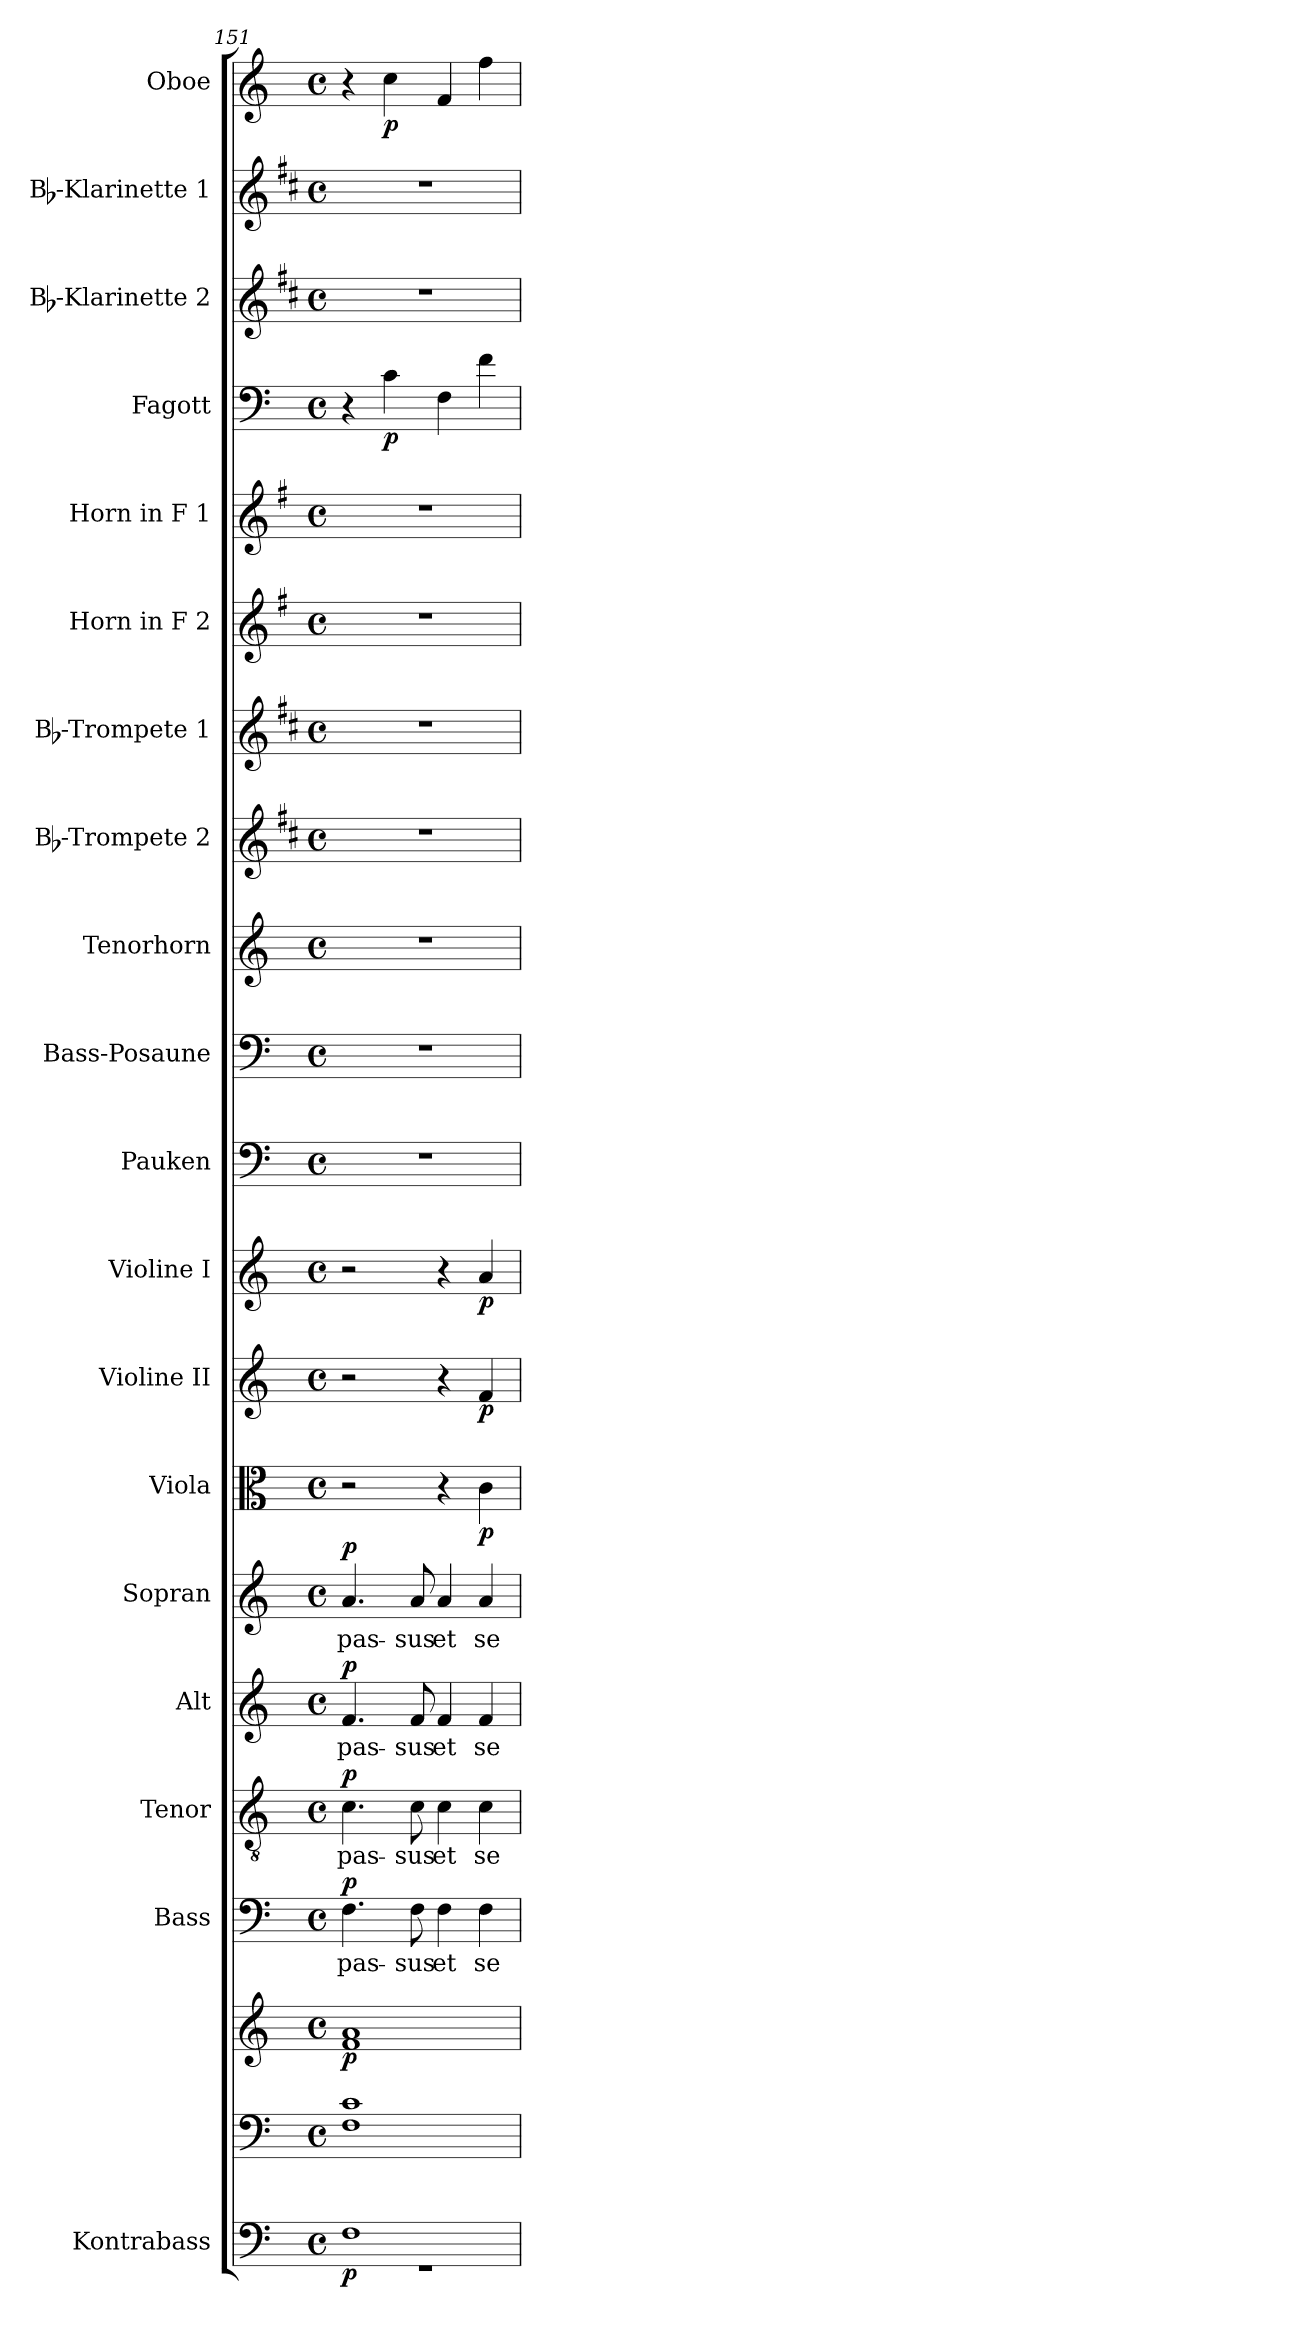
**kern	**dynam	**kern	**kern	**dynam	**kern	**text	**dynam	**kern	**text	**dynam	**kern	**text	**dynam	**kern	**text	**dynam	**kern	**dynam	**kern	**dynam	**kern	**dynam	**kern	**kern	**kern	**kern	**kern	**kern	**kern	**kern	**dynam	**kern	**kern	**kern	**dynam
*part20	*part20	*part19	*part19	*part19	*part18	*part18	*part18	*part17	*part17	*part17	*part16	*part16	*part16	*part15	*part15	*part15	*part14	*part14	*part13	*part13	*part12	*part12	*part11	*part10	*part9	*part8	*part7	*part6	*part5	*part4	*part4	*part3	*part2	*part1	*part1
*staff21	*staff21	*staff20	*staff19	*staff19/20	*staff18	*staff18	*staff18	*staff17	*staff17	*staff17	*staff16	*staff16	*staff16	*staff15	*staff15	*staff15	*staff14	*staff14	*staff13	*staff13	*staff12	*staff12	*staff11	*staff10	*staff9	*staff8	*staff7	*staff6	*staff5	*staff4	*staff4	*staff3	*staff2	*staff1	*staff1
*I"Kontrabass	*	*	*	*	*I"Bass	*	*	*I"Tenor	*	*	*I"Alt	*	*	*I"Sopran	*	*	*I"Viola	*	*I"Violine II	*	*I"Violine I	*	*I"Pauken	*I"Bass-Posaune	*I"Tenorhorn	*I"Bb-Trompete 2	*I"Bb-Trompete 1	*I"Horn in F 2	*I"Horn in F 1	*I"Fagott	*	*I"Bb-Klarinette 2	*I"Bb-Klarinette 1	*I"Oboe	*
*I'Kb.	*	*	*	*	*I'B.	*	*	*I'T.	*	*	*I'A.	*	*	*I'S.	*	*	*I'Vla.	*	*I'Vl. II	*	*I'Vl. I	*	*I'Pk.	*I'B. Pos.	*I'T. Hrn.	*I'Bb Trp. 2	*I'Bb Trp. 1	*	*	*I'Fg.	*	*I'Bb Kl. 2	*I'Bb Kl. 1	*I'Ob.	*
*clefF4	*	*clefF4	*clefG2	*	*clefF4	*	*	*clefGv2	*	*	*clefG2	*	*	*clefG2	*	*	*clefC3	*	*clefG2	*	*clefG2	*	*clefF4	*clefF4	*clefG2	*clefG2	*clefG2	*clefG2	*clefG2	*clefF4	*	*clefG2	*clefG2	*clefG2	*
*ITrd7c12	*	*	*	*	*	*	*	*	*	*	*	*	*	*	*	*	*	*	*	*	*	*	*	*	*ITrd8c14	*ITrd1c2	*ITrd1c2	*ITrd4c7	*ITrd4c7	*	*	*ITrd1c2	*ITrd1c2	*	*
*k[]	*	*k[]	*k[]	*	*k[]	*	*	*k[]	*	*	*k[]	*	*	*k[]	*	*	*k[]	*	*k[]	*	*k[]	*	*k[]	*k[]	*k[]	*k[]	*k[]	*k[]	*k[]	*k[]	*	*k[]	*k[]	*k[]	*
*C:	*	*C:	*C:	*	*C:	*	*	*C:	*	*	*C:	*	*	*C:	*	*	*C:	*	*C:	*	*C:	*	*C:	*C:	*C:	*C:	*C:	*C:	*C:	*C:	*	*C:	*C:	*C:	*
*M4/4	*	*M4/4	*M4/4	*	*M4/4	*	*	*M4/4	*	*	*M4/4	*	*	*M4/4	*	*	*M4/4	*	*M4/4	*	*M4/4	*	*M4/4	*M4/4	*M4/4	*M4/4	*M4/4	*M4/4	*M4/4	*M4/4	*	*M4/4	*M4/4	*M4/4	*
*met(c)	*	*met(c)	*met(c)	*	*met(c)	*	*	*met(c)	*	*	*met(c)	*	*	*met(c)	*	*	*met(c)	*	*met(c)	*	*met(c)	*	*met(c)	*met(c)	*met(c)	*met(c)	*met(c)	*met(c)	*met(c)	*met(c)	*	*met(c)	*met(c)	*met(c)	*
=151	=151	=151	=151	=151	=151	=151	=151	=151	=151	=151	=151	=151	=151	=151	=151	=151	=151	=151	=151	=151	=151	=151	=151	=151	=151	=151	=151	=151	=151	=151	=151	=151	=151	=151	=151
*^	*	*^	*	*	*	*	*	*	*	*	*	*	*	*	*	*	*	*	*	*	*	*	*	*	*	*	*	*	*	*	*	*	*	*	*
!	!	!LO:DY:b	!	!	!	!LO:DY:b	!	!LO:LY:b	!LO:DY:a	!	!LO:LY:b	!LO:DY:a	!	!LO:LY:b	!LO:DY:a	!	!LO:LY:b	!LO:DY:a	!	!	!	!	!	!	!	!	!	!	!	!	!	!	!	!	!	!	!
1FF	1rGG	p	1c!	1F!	1f! 1a!	p	4.F\	pas-	p	4.c\	pas-	p	4.f/	pas-	p	4.a/	pas-	p	2r	.	2r	.	2r	.	1r	1r	1r	1r	1r	1r	1r	4r	.	1r	1r	4r	.
!	!	!	!	!	!	!	!	!	!	!	!	!	!	!	!	!	!	!	!	!	!	!	!	!	!	!	!	!	!	!	!	!	!LO:DY:b	!	!	!	!LO:DY:b
.	.	.	.	.	.	.	.	.	.	.	.	.	.	.	.	.	.	.	.	.	.	.	.	.	.	.	.	.	.	.	.	4c\	p	.	.	4cc\	p
!	!	!	!	!	!	!	!	!LO:LY:b	!	!	!LO:LY:b	!	!	!LO:LY:b	!	!	!LO:LY:b	!	!	!	!	!	!	!	!	!	!	!	!	!	!	!	!	!	!	!	!
.	.	.	.	.	.	.	8F\	-sus	.	8c\	-sus	.	8f/	-sus	.	8a/	-sus	.	.	.	.	.	.	.	.	.	.	.	.	.	.	.	.	.	.	.	.
!	!	!	!	!	!	!	!	!LO:LY:b	!	!	!LO:LY:b	!	!	!LO:LY:b	!	!	!LO:LY:b	!	!	!	!	!	!	!	!	!	!	!	!	!	!	!	!	!	!	!	!
.	.	.	.	.	.	.	4F\	et	.	4c\	et	.	4f/	et	.	4a/	et	.	4r	.	4r	.	4r	.	.	.	.	.	.	.	.	4F\	.	.	.	4f/	.
!	!	!	!	!	!	!	!	!LO:LY:b	!	!	!LO:LY:b	!	!	!LO:LY:b	!	!	!LO:LY:b	!	!	!LO:DY:b	!	!LO:DY:b	!	!LO:DY:b	!	!	!	!	!	!	!	!	!	!	!	!	!
.	.	.	.	.	.	.	4F\	se-	.	4c\	se-	.	4f/	se-	.	4a/	se-	.	4c\	p	4f/	p	4a/	p	.	.	.	.	.	.	.	4f\	.	.	.	4ff\	.
*v	*v	*	*	*	*	*	*	*	*	*	*	*	*	*	*	*	*	*	*	*	*	*	*	*	*	*	*	*	*	*	*	*	*	*	*	*	*
*	*	*v	*v	*	*	*	*	*	*	*	*	*	*	*	*	*	*	*	*	*	*	*	*	*	*	*	*	*	*	*	*	*	*	*	*	*
=	=	=	=	=	=	=	=	=	=	=	=	=	=	=	=	=	=	=	=	=	=	=	=	=	=	=	=	=	=	=	=	=	=	=	=
*-	*-	*-	*-	*-	*-	*-	*-	*-	*-	*-	*-	*-	*-	*-	*-	*-	*-	*-	*-	*-	*-	*-	*-	*-	*-	*-	*-	*-	*-	*-	*-	*-	*-	*-	*-
